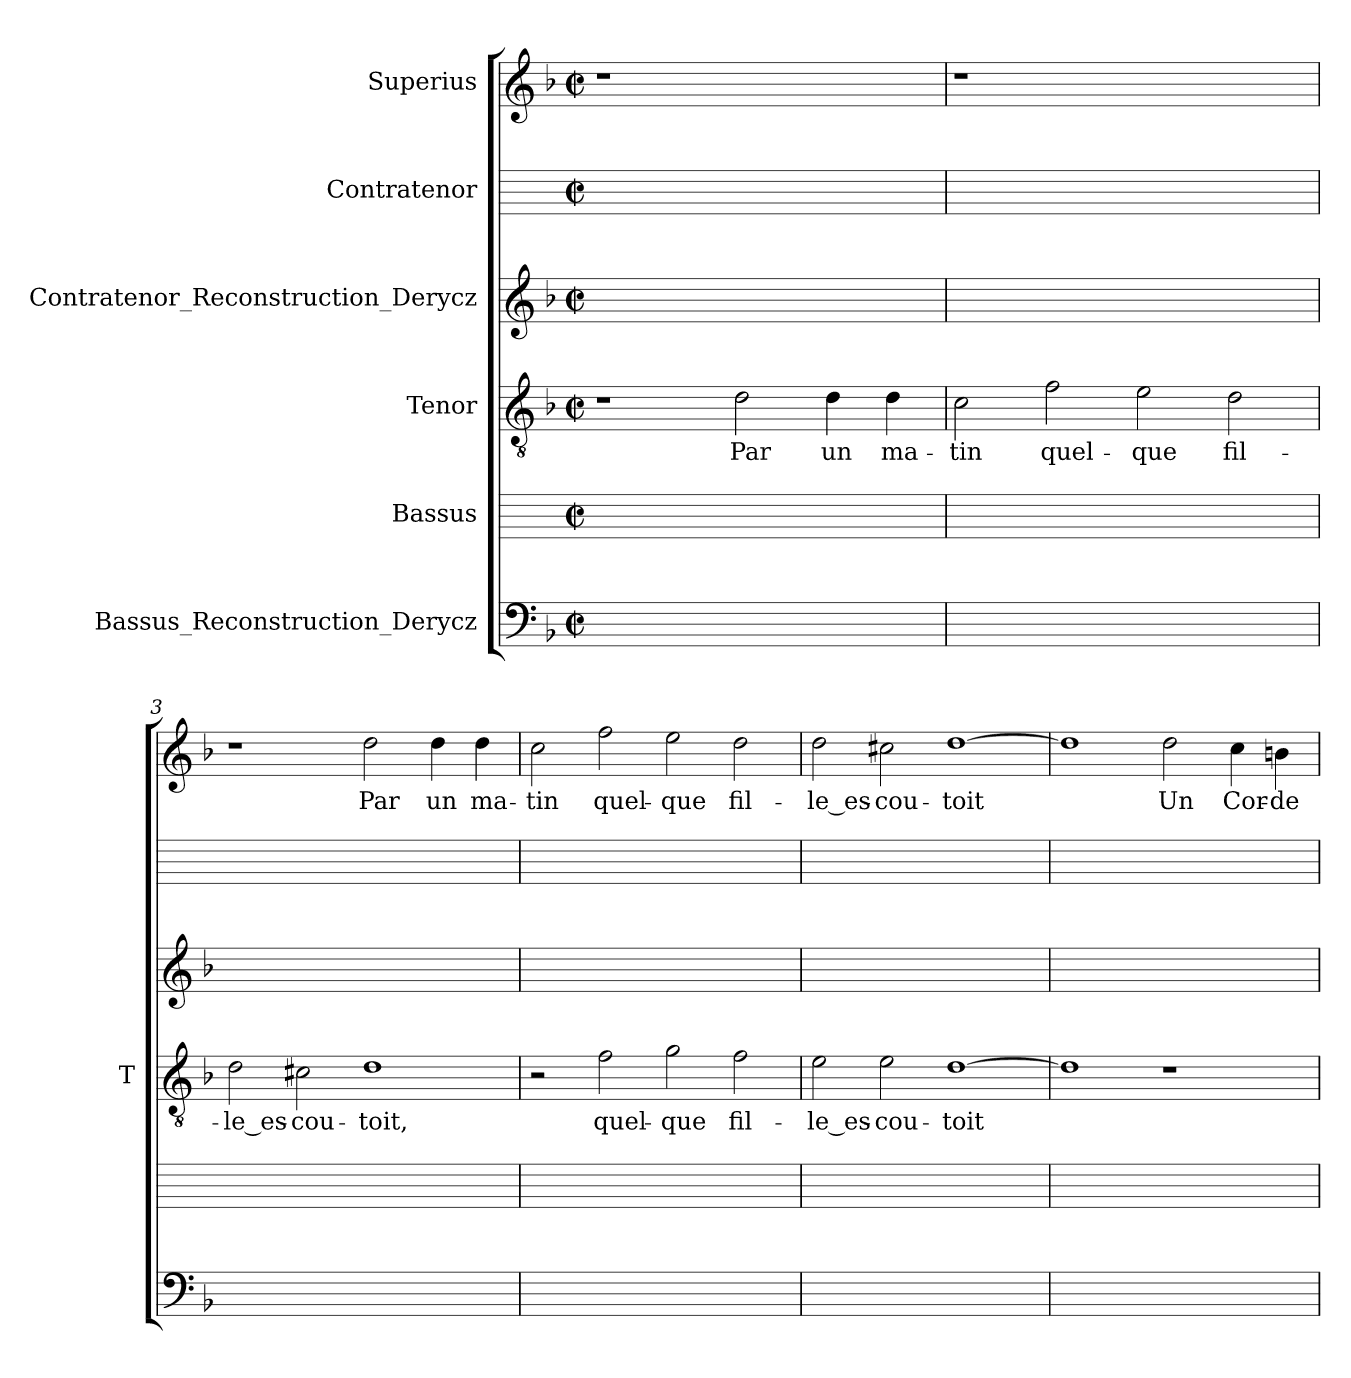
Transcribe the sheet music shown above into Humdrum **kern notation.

**kern	**kern	**kern	**text	**kern	**kern	**kern	**text
*part6	*part5	*part4	*part4	*part3	*part2	*part1	*part1
*staff6	*staff5	*staff4	*staff4	*staff3	*staff2	*staff1	*staff1
*I"Bassus_Reconstruction_Derycz	*I"Bassus	*I"Tenor	*	*I"Contratenor_Reconstruction_Derycz	*I"Contratenor	*I"Superius	*
*	*	*I'T	*	*	*	*	*
*clefF4	*	*clefGv2	*	*clefG2	*	*clefG2	*
*k[b-]	*	*k[b-]	*	*k[b-]	*	*k[b-]	*
*F:	*	*F:	*	*F:	*	*F:	*
*M2/2	*M2/2	*M2/2	*	*M2/2	*M2/2	*M2/2	*
*met(c|)	*met(c|)	*met(c|)	*	*met(c|)	*met(c|)	*met(c|)	*
=1	=1	=1	=1	=1	=1	=1	=1
0ryy	0ryy	1r	.	0ryy	0ryy	1r	.
.	.	2d	-Par	.	.	1ryy	.
.	.	4d	-un	.	.	.	.
.	.	4d	ma-	.	.	.	.
!!LO:PB:g=z
=2	=2	=2	=2	=2	=2	=2	=2
0ryy	0ryy	2c	-tin	0ryy	0ryy	1r	.
.	.	2f	quel-	.	.	.	.
.	.	2e	-que	.	.	1ryy	.
.	.	2d	fil-	.	.	.	.
=3	=3	=3	=3	=3	=3	=3	=3
0ryy	0ryy	2d	le_es-	0ryy	0ryy	1r	.
.	.	2c#X	cou-	.	.	.	.
.	.	1d	-toit,	.	.	2dd	-Par
.	.	.	.	.	.	4dd	-un
.	.	.	.	.	.	4dd	ma-
=4	=4	=4	=4	=4	=4	=4	=4
0ryy	0ryy	2r	.	0ryy	0ryy	2cc	-tin
.	.	2f	quel-	.	.	2ff	quel-
.	.	2g	-que	.	.	2ee	-que
.	.	2f	fil-	.	.	2dd	fil-
=5	=5	=5	=5	=5	=5	=5	=5
0ryy	0ryy	2e	le_es-	0ryy	0ryy	2dd	le_es-
.	.	2e	cou-	.	.	2cc#X	cou-
.	.	[1d	-toit	.	.	[1dd	-toit
!!LO:PB:g=z
=6	=6	=6	=6	=6	=6	=6	=6
0ryy	0ryy	1d]	.	0ryy	0ryy	1dd]	.
.	.	1r	.	.	.	2dd	-Un
.	.	.	.	.	.	4cc	Cor-
.	.	.	.	.	.	4b	de-
=	=	=	=	=	=	=	=
*-	*-	*-	*-	*-	*-	*-	*-
